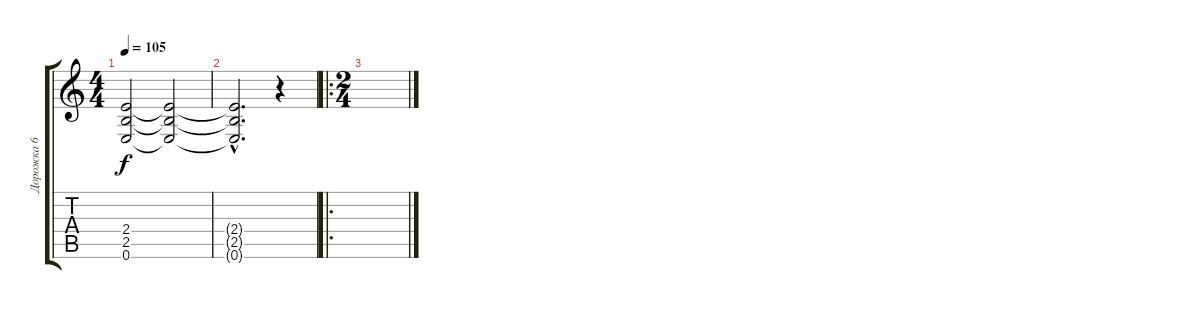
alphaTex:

\track ("Дорожка 6" "Дорожка 6") {instrument distortionguitar}
\staff {score tabs}
\tuning (E4 B3 G3 D3 A2 E2) {hide}
\ts (4 4)
\tempo 105
\clef g2
\ks c
(2.4 2.5 0.6).2{dy f} (2.4{t} 2.5{t} 0.6{t}).2 |
(2.4{hac t} 2.5{hac t} 0.6{hac t}).2{d} r.4 |
\ro
\ts (2 4)
